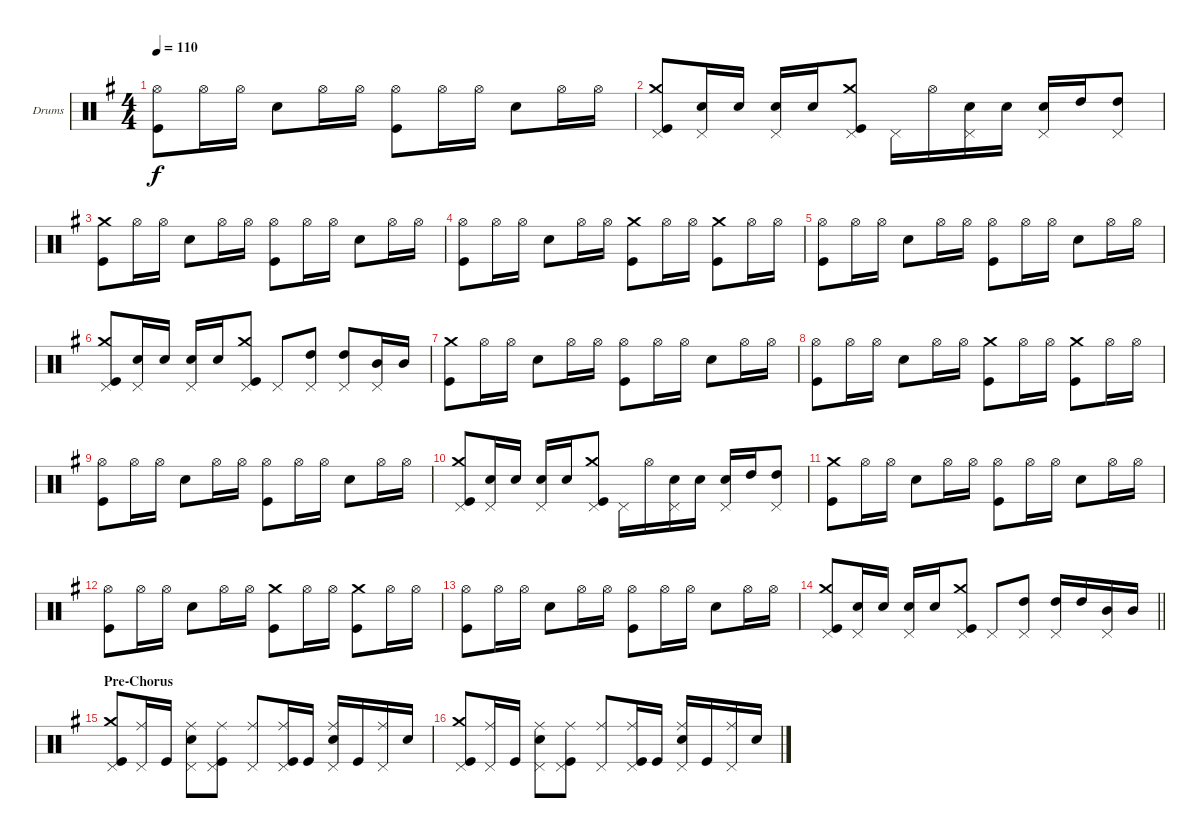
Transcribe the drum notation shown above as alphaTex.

\bracketExtendMode groupsimilarinstruments
\firstSystemTrackNameOrientation horizontal
\otherSystemsTrackNameOrientation horizontal
\track ("Барабаны" "Drums") {instrument percussion}
\staff {score}
\articulation defaults
\ts (4 4)
\tempo 110
\clef neutral
\ks eminor
("Kick (hit)" "Hi-Hat (open)").8{dy f} "Hi-Hat (open)".16 "Hi-Hat (open)".16 "Snare (hit) 2".8 "Hi-Hat (open)".16 "Hi-Hat (open)".16 ("Kick (hit)" "Hi-Hat (open)").8 "Hi-Hat (open)".16 "Hi-Hat (open)".16 "Snare (hit) 2".8 "Hi-Hat (open)".16 "Hi-Hat (open)".16 |
("Kick (hit)" "Crash medium (hit)" "Pedal Hi-Hat (hit)").8 ("Snare (hit) 2" "Pedal Hi-Hat (hit)").16 "Snare (hit) 2".16 ("Snare (hit) 2" "Pedal Hi-Hat (hit)").16 "Snare (hit) 2".16 ("Kick (hit)" "Crash medium (hit)" "Pedal Hi-Hat (hit)").8 "Pedal Hi-Hat (hit)".16 "Hi-Hat (open)".16 ("Snare (hit) 2" "Pedal Hi-Hat (hit)").16 "Snare (hit) 2".16 ("Snare (hit) 2" "Pedal Hi-Hat (hit)").16 "High Tom (hit)".16 ("High Tom (hit)" "Pedal Hi-Hat (hit)").8 |
("Kick (hit)" "Crash medium (hit)").8 "Hi-Hat (open)".16 "Hi-Hat (open)".16 "Snare (hit) 2".8 "Hi-Hat (open)".16 "Hi-Hat (open)".16 ("Kick (hit)" "Hi-Hat (open)").8 "Hi-Hat (open)".16 "Hi-Hat (open)".16 "Snare (hit) 2".8 "Hi-Hat (open)".16 "Hi-Hat (open)".16 |
("Kick (hit)" "Hi-Hat (open)").8 "Hi-Hat (open)".16 "Hi-Hat (open)".16 "Snare (hit) 2".8 "Hi-Hat (open)".16 "Hi-Hat (open)".16 ("Kick (hit)" "Crash medium (hit)").8 "Hi-Hat (open)".16 "Hi-Hat (open)".16 ("Kick (hit)" "Crash medium (hit)").8 "Hi-Hat (open)".16 "Hi-Hat (open)".16 |
("Kick (hit)" "Hi-Hat (open)").8 "Hi-Hat (open)".16 "Hi-Hat (open)".16 "Snare (hit) 2".8 "Hi-Hat (open)".16 "Hi-Hat (open)".16 ("Kick (hit)" "Hi-Hat (open)").8 "Hi-Hat (open)".16 "Hi-Hat (open)".16 "Snare (hit) 2".8 "Hi-Hat (open)".16 "Hi-Hat (open)".16 |
("Kick (hit)" "Crash medium (hit)" "Pedal Hi-Hat (hit)").8 ("Snare (hit) 2" "Pedal Hi-Hat (hit)").16 "Snare (hit) 2".16 ("Snare (hit) 2" "Pedal Hi-Hat (hit)").16 "Snare (hit) 2".16 ("Kick (hit)" "Crash medium (hit)" "Pedal Hi-Hat (hit)").8 "Pedal Hi-Hat (hit)".8 ("High Tom (hit)" "Pedal Hi-Hat (hit)").8 ("High Tom (hit)" "Pedal Hi-Hat (hit)").8 ("Mid Tom (hit)" "Pedal Hi-Hat (hit)").16 "Mid Tom (hit)".16 |
("Kick (hit)" "Crash medium (hit)").8 "Hi-Hat (open)".16 "Hi-Hat (open)".16 "Snare (hit) 2".8 "Hi-Hat (open)".16 "Hi-Hat (open)".16 ("Kick (hit)" "Hi-Hat (open)").8 "Hi-Hat (open)".16 "Hi-Hat (open)".16 "Snare (hit) 2".8 "Hi-Hat (open)".16 "Hi-Hat (open)".16 |
("Kick (hit)" "Hi-Hat (open)").8 "Hi-Hat (open)".16 "Hi-Hat (open)".16 "Snare (hit) 2".8 "Hi-Hat (open)".16 "Hi-Hat (open)".16 ("Kick (hit)" "Crash medium (hit)").8 "Hi-Hat (open)".16 "Hi-Hat (open)".16 ("Kick (hit)" "Crash medium (hit)").8 "Hi-Hat (open)".16 "Hi-Hat (open)".16 |
("Kick (hit)" "Hi-Hat (open)").8 "Hi-Hat (open)".16 "Hi-Hat (open)".16 "Snare (hit) 2".8 "Hi-Hat (open)".16 "Hi-Hat (open)".16 ("Kick (hit)" "Hi-Hat (open)").8 "Hi-Hat (open)".16 "Hi-Hat (open)".16 "Snare (hit) 2".8 "Hi-Hat (open)".16 "Hi-Hat (open)".16 |
("Kick (hit)" "Crash medium (hit)" "Pedal Hi-Hat (hit)").8 ("Snare (hit) 2" "Pedal Hi-Hat (hit)").16 "Snare (hit) 2".16 ("Snare (hit) 2" "Pedal Hi-Hat (hit)").16 "Snare (hit) 2".16 ("Kick (hit)" "Crash medium (hit)" "Pedal Hi-Hat (hit)").8 "Pedal Hi-Hat (hit)".16 "Hi-Hat (open)".16 ("Snare (hit) 2" "Pedal Hi-Hat (hit)").16 "Snare (hit) 2".16 ("Snare (hit) 2" "Pedal Hi-Hat (hit)").16 "High Tom (hit)".16 ("High Tom (hit)" "Pedal Hi-Hat (hit)").8 |
("Kick (hit)" "Crash medium (hit)").8 "Hi-Hat (open)".16 "Hi-Hat (open)".16 "Snare (hit) 2".8 "Hi-Hat (open)".16 "Hi-Hat (open)".16 ("Kick (hit)" "Hi-Hat (open)").8 "Hi-Hat (open)".16 "Hi-Hat (open)".16 "Snare (hit) 2".8 "Hi-Hat (open)".16 "Hi-Hat (open)".16 |
("Kick (hit)" "Hi-Hat (open)").8 "Hi-Hat (open)".16 "Hi-Hat (open)".16 "Snare (hit) 2".8 "Hi-Hat (open)".16 "Hi-Hat (open)".16 ("Kick (hit)" "Crash medium (hit)").8 "Hi-Hat (open)".16 "Hi-Hat (open)".16 ("Kick (hit)" "Crash medium (hit)").8 "Hi-Hat (open)".16 "Hi-Hat (open)".16 |
("Kick (hit)" "Hi-Hat (open)").8 "Hi-Hat (open)".16 "Hi-Hat (open)".16 "Snare (hit) 2".8 "Hi-Hat (open)".16 "Hi-Hat (open)".16 ("Kick (hit)" "Hi-Hat (open)").8 "Hi-Hat (open)".16 "Hi-Hat (open)".16 "Snare (hit) 2".8 "Hi-Hat (open)".16 "Hi-Hat (open)".16 |
\barLineRight lightlight
("Kick (hit)" "Crash medium (hit)" "Pedal Hi-Hat (hit)").8 ("Snare (hit) 2" "Pedal Hi-Hat (hit)").16 "Snare (hit) 2".16 ("Snare (hit) 2" "Pedal Hi-Hat (hit)").16 "Snare (hit) 2".16 ("Kick (hit)" "Crash medium (hit)" "Pedal Hi-Hat (hit)").8 "Pedal Hi-Hat (hit)".8 ("High Tom (hit)" "Pedal Hi-Hat (hit)").8 ("High Tom (hit)" "Pedal Hi-Hat (hit)").16 "High Tom (hit)".16 ("Mid Tom (hit)" "Pedal Hi-Hat (hit)").16 "Mid Tom (hit)".16 |
\section ("" "Pre-Chorus")
("Kick (hit)" "Crash medium (hit)" "Pedal Hi-Hat (hit)").8 ("Ride (middle)" "Pedal Hi-Hat (hit)").16 "Kick (hit)".16 ("Snare (hit) 2" "Ride (middle)" "Pedal Hi-Hat (hit)").8 ("Kick (hit)" "Ride (middle)" "Pedal Hi-Hat (hit)").8 ("Ride (middle)" "Pedal Hi-Hat (hit)").8 ("Kick (hit)" "Ride (middle)" "Pedal Hi-Hat (hit)").16 "Kick (hit)".16 ("Snare (hit) 2" "Ride (middle)" "Pedal Hi-Hat (hit)").16 "Kick (hit)".16 ("Ride (middle)" "Pedal Hi-Hat (hit)").16 "Snare (hit) 2".16 |
("Kick (hit)" "Crash medium (hit)" "Pedal Hi-Hat (hit)").8 ("Ride (middle)" "Pedal Hi-Hat (hit)").16 "Kick (hit)".16 ("Snare (hit) 2" "Ride (middle)" "Pedal Hi-Hat (hit)").8 ("Kick (hit)" "Ride (middle)" "Pedal Hi-Hat (hit)").8 ("Ride (middle)" "Pedal Hi-Hat (hit)").8 ("Kick (hit)" "Ride (middle)" "Pedal Hi-Hat (hit)").16 "Kick (hit)".16 ("Snare (hit) 2" "Ride (middle)" "Pedal Hi-Hat (hit)").16 "Kick (hit)".16 ("Ride (middle)" "Pedal Hi-Hat (hit)").16 "Snare (hit) 2".16
